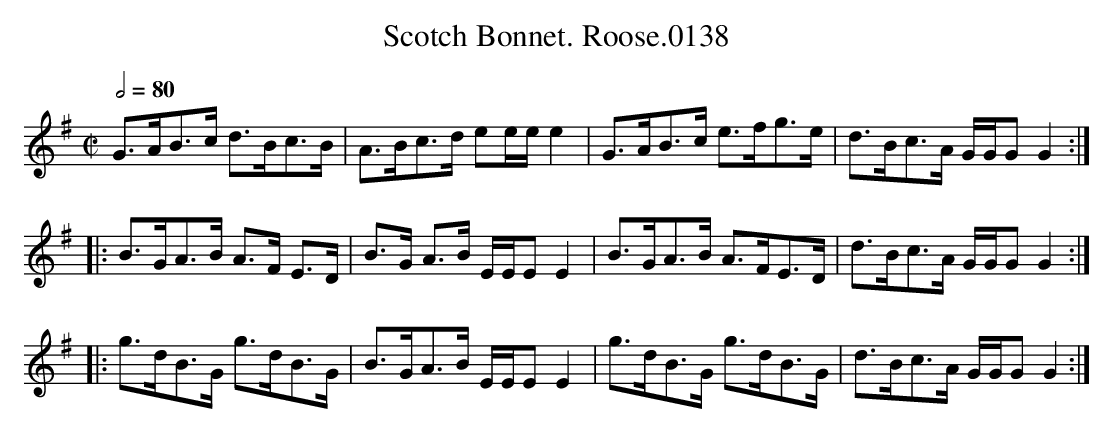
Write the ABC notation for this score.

X:1
T:Scotch Bonnet. Roose.0138
M:C|
L:1/8
Q:1/2=80
K:G
G>AB>c d>Bc>B|A>Bc>d ee/e/ e2|G>AB>c e>fg>e|d>Bc>A G/G/G G2:|
|:B>GA>B A>F E>D|B>G A>B E/E/E E2|B>GA>B A>FE>D|d>Bc>A G/G/G G2:|
|:g>dB>G g>dB>G|B>GA>B E/E/E E2|g>dB>G g>dB>G|d>Bc>A G/G/G G2:|
